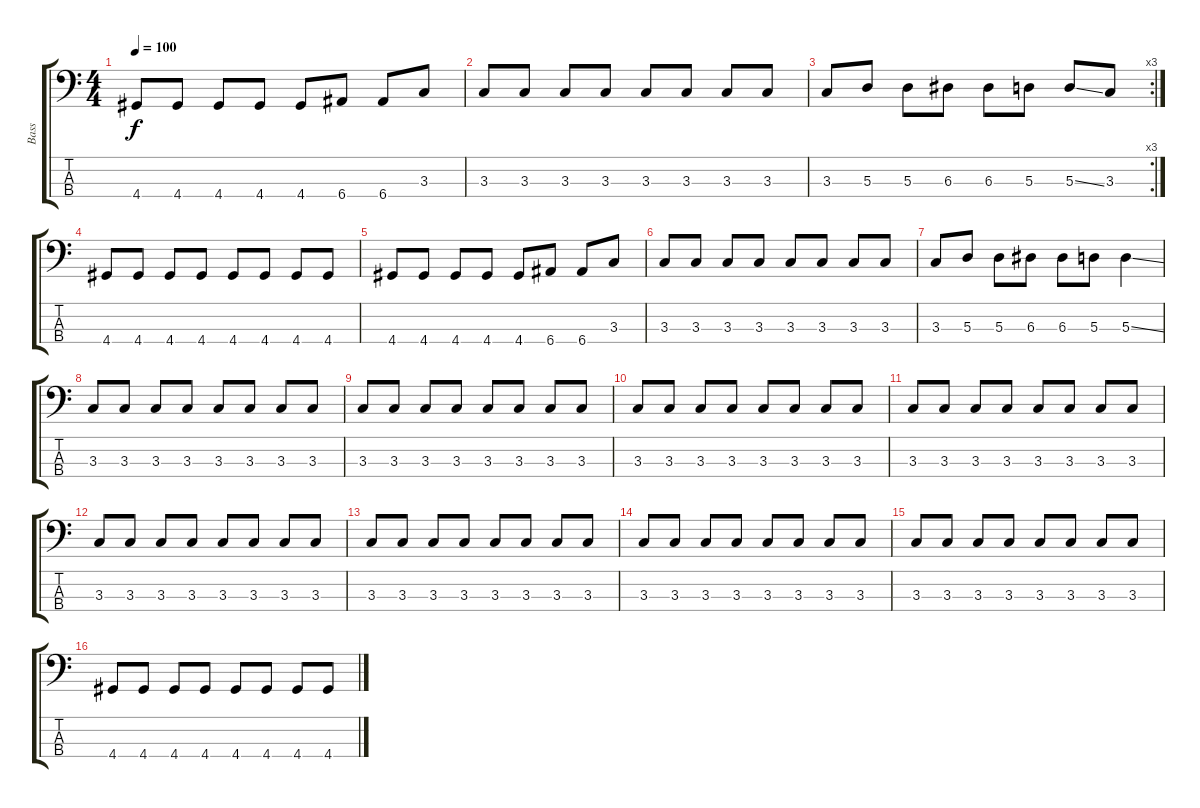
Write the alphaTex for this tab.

\track ("Bass" "Bass") {instrument electricbassfinger}
\staff {score tabs}
\tuning (G2 D2 A1 E1) {hide}
\ts (4 4)
\tempo 100
\clef f4
\ks c
4.4.8{dy f} 4.4.8 4.4.8 4.4.8 4.4.8 6.4.8 6.4.8 3.3.8 |
3.3.8 3.3.8 3.3.8 3.3.8 3.3.8 3.3.8 3.3.8 3.3.8 |
\rc 3
3.3.8 5.3.8 5.3.8 6.3.8 6.3.8 5.3.8 5.3{ss}.8 3.3.8 |
4.4.8 4.4.8 4.4.8 4.4.8 4.4.8 4.4.8 4.4.8 4.4.8 |
4.4.8 4.4.8 4.4.8 4.4.8 4.4.8 6.4.8 6.4.8 3.3.8 |
3.3.8 3.3.8 3.3.8 3.3.8 3.3.8 3.3.8 3.3.8 3.3.8 |
3.3.8 5.3.8 5.3.8 6.3.8 6.3.8 5.3.8 5.3{ss}.4 |
3.3.8 3.3.8 3.3.8 3.3.8 3.3.8 3.3.8 3.3.8 3.3.8 |
3.3.8 3.3.8 3.3.8 3.3.8 3.3.8 3.3.8 3.3.8 3.3.8 |
3.3.8 3.3.8 3.3.8 3.3.8 3.3.8 3.3.8 3.3.8 3.3.8 |
3.3.8 3.3.8 3.3.8 3.3.8 3.3.8 3.3.8 3.3.8 3.3.8 |
3.3.8 3.3.8 3.3.8 3.3.8 3.3.8 3.3.8 3.3.8 3.3.8 |
3.3.8 3.3.8 3.3.8 3.3.8 3.3.8 3.3.8 3.3.8 3.3.8 |
3.3.8 3.3.8 3.3.8 3.3.8 3.3.8 3.3.8 3.3.8 3.3.8 |
3.3.8 3.3.8 3.3.8 3.3.8 3.3.8 3.3.8 3.3.8 3.3.8 |
4.4.8 4.4.8 4.4.8 4.4.8 4.4.8 4.4.8 4.4.8 4.4.8
